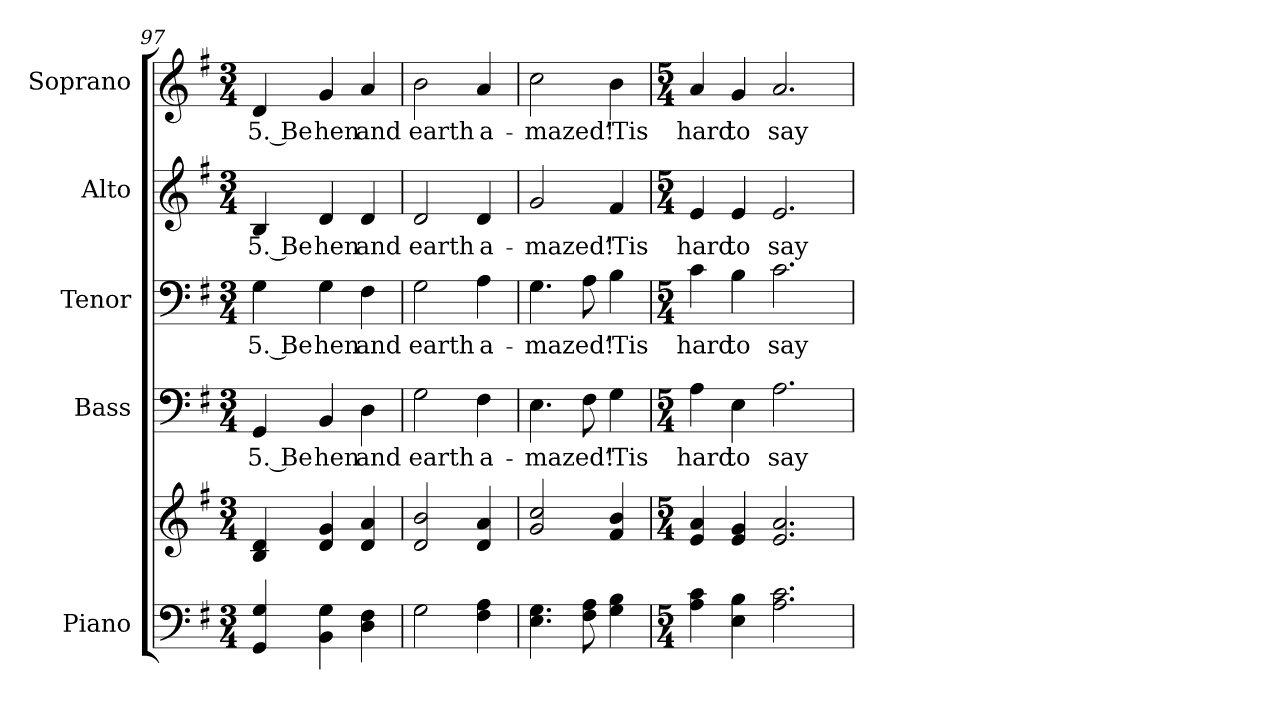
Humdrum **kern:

**kern	**kern	**kern	**text	**kern	**text	**kern	**text	**kern	**text
*part5	*part5	*part4	*part4	*part3	*part3	*part2	*part2	*part1	*part1
*staff6	*staff5	*staff4	*staff4	*staff3	*staff3	*staff2	*staff2	*staff1	*staff1
*I"Piano	*	*I"Bass	*	*I"Tenor	*	*I"Alto	*	*I"Soprano	*
*I'Pno.	*	*I'B.	*	*I'T.	*	*I'A.	*	*I'S.	*
!!LO:PB:g=z
*clefF4	*clefG2	*clefF4	*	*clefF4	*	*clefG2	*	*clefG2	*
*k[f#]	*k[f#]	*k[f#]	*	*k[f#]	*	*k[f#]	*	*k[f#]	*
*G:	*G:	*G:	*	*G:	*	*G:	*	*G:	*
*M3/4	*M3/4	*M3/4	*	*M3/4	*	*M3/4	*	*M3/4	*
=97	=97	=97	=97	=97	=97	=97	=97	=97	=97
!	!	!	!LO:LY:b:color=#000000	!	!	!	!	!	!
!	!	!	!	!	!LO:LY:b:color=#000000	!	!	!	!
!	!	!	!	!	!	!	!LO:LY:b:color=#000000	!	!
!	!	!	!	!	!	!	!	!	!LO:LY:b:color=#000000
4GGi/ 4Gi	4Bi/ 4di	4GGi/	5. Be	4Gi\	5. Be	4Bi/	5. Be	4di/	5. Be
!	!	!	!LO:LY:b:color=#000000	!	!	!	!	!	!
!	!	!	!	!	!LO:LY:b:color=#000000	!	!	!	!
!	!	!	!	!	!	!	!LO:LY:b:color=#000000	!	!
!	!	!	!	!	!	!	!	!	!LO:LY:b:color=#000000
4BBi\ 4Gi	4di/ 4gi	4BBi/	hen	4Gi\	hen	4di/	hen	4gi/	hen
!	!	!	!LO:LY:b:color=#000000	!	!	!	!	!	!
!	!	!	!	!	!LO:LY:b:color=#000000	!	!	!	!
!	!	!	!	!	!	!	!LO:LY:b:color=#000000	!	!
!	!	!	!	!	!	!	!	!	!LO:LY:b:color=#000000
4Di\ 4F#i	4di/ 4ai	4Di\	and	4F#i\	and	4di/	and	4ai/	and
=98	=98	=98	=98	=98	=98	=98	=98	=98	=98
!	!	!	!LO:LY:b:color=#000000	!	!	!	!	!	!
!	!	!	!	!	!LO:LY:b:color=#000000	!	!	!	!
!	!	!	!	!	!	!	!LO:LY:b:color=#000000	!	!
!	!	!	!	!	!	!	!	!	!LO:LY:b:color=#000000
2Gi\	2di/ 2bi	2Gi\	earth	2Gi\	earth	2di/	earth	2bi\	earth
!	!	!	!LO:LY:b:color=#000000	!	!	!	!	!	!
!	!	!	!	!	!LO:LY:b:color=#000000	!	!	!	!
!	!	!	!	!	!	!	!LO:LY:b:color=#000000	!	!
!	!	!	!	!	!	!	!	!	!LO:LY:b:color=#000000
4F#i\ 4Ai	4di/ 4ai	4F#i\	a-	4Ai\	a-	4di/	a-	4ai/	a-
!!LO:LB:g=z
=99	=99	=99	=99	=99	=99	=99	=99	=99	=99
!	!	!	!LO:LY:b:color=#000000	!	!	!	!	!	!
!	!	!	!	!	!LO:LY:b:color=#000000	!	!	!	!
!	!	!	!	!	!	!	!LO:LY:b:color=#000000	!	!
!	!	!	!	!	!	!	!	!	!LO:LY:b:color=#000000
4.Ei\ 4.Gi	2gi/ 2cci	4.Ei\	-mazed!	4.Gi\	-mazed!	2gi/	-mazed!	2cci\	-mazed!
8F#i\ 8Ai	.	8F#i\	.	8Ai\	.	.	.	.	.
!	!	!	!LO:LY:b:color=#000000	!	!	!	!	!	!
!	!	!	!	!	!LO:LY:b:color=#000000	!	!	!	!
!	!	!	!	!	!	!	!LO:LY:b:color=#000000	!	!
!	!	!	!	!	!	!	!	!	!LO:LY:b:color=#000000
4Gi\ 4Bi	4f#i/ 4bi	4Gi\	’Tis	4Bi\	’Tis	4f#i/	’Tis	4bi\	’Tis
=100	=100	=100	=100	=100	=100	=100	=100	=100	=100
*M5/4	*M5/4	*M5/4	*	*M5/4	*	*M5/4	*	*M5/4	*
!	!	!	!LO:LY:b:color=#000000	!	!	!	!	!	!
!	!	!	!	!	!LO:LY:b:color=#000000	!	!	!	!
!	!	!	!	!	!	!	!LO:LY:b:color=#000000	!	!
!	!	!	!	!	!	!	!	!	!LO:LY:b:color=#000000
4Ai\ 4ci	4ei/ 4ai	4Ai\	hard	4ci\	hard	4ei/	hard	4ai/	hard
!	!	!	!LO:LY:b:color=#000000	!	!	!	!	!	!
!	!	!	!	!	!LO:LY:b:color=#000000	!	!	!	!
!	!	!	!	!	!	!	!LO:LY:b:color=#000000	!	!
!	!	!	!	!	!	!	!	!	!LO:LY:b:color=#000000
4Ei\ 4Bi	4ei/ 4gi	4Ei\	to	4Bi\	to	4ei/	to	4gi/	to
!	!	!	!LO:LY:b:color=#000000	!	!	!	!	!	!
!	!	!	!	!	!LO:LY:b:color=#000000	!	!	!	!
!	!	!	!	!	!	!	!LO:LY:b:color=#000000	!	!
!	!	!	!	!	!	!	!	!	!LO:LY:b:color=#000000
2.Ai\ 2.ci	2.ei/ 2.ai	2.Ai\	say	2.ci\	say	2.ei/	say	2.ai/	say
=	=	=	=	=	=	=	=	=	=
*-	*-	*-	*-	*-	*-	*-	*-	*-	*-
